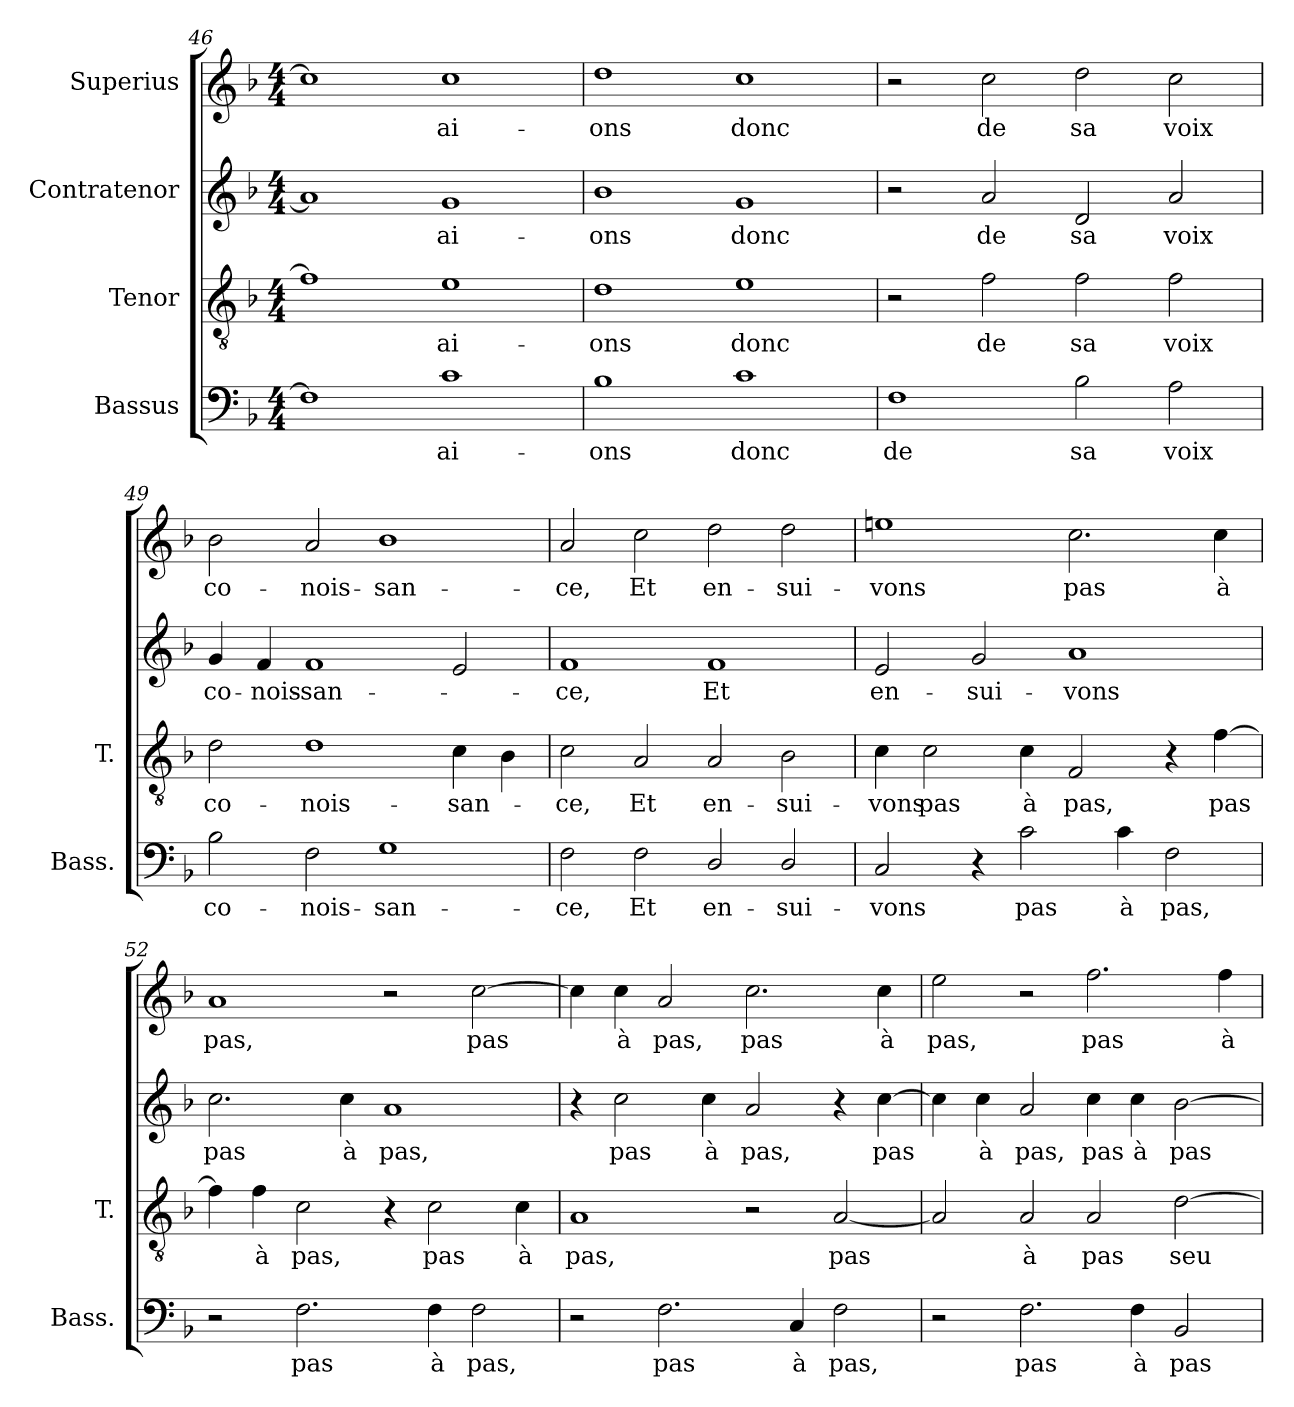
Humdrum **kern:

**kern	**text	**kern	**text	**kern	**text	**kern	**text
*part4	*part4	*part3	*part3	*part2	*part2	*part1	*part1
*staff4	*staff4	*staff3	*staff3	*staff2	*staff2	*staff1	*staff1
*I"Bassus	*	*I"Tenor	*	*I"Contratenor	*	*I"Superius	*
*I'Bass.	*	*I'T.	*	*	*	*	*
*clefF4	*	*clefGv2	*	*clefG2	*	*clefG2	*
*	*	*ITrd7c12	*	*	*	*	*
*k[b-]	*	*k[b-]	*	*k[b-]	*	*k[b-]	*
*F:	*	*F:	*	*F:	*	*F:	*
*M4/4	*	*M4/4	*	*M4/4	*	*M4/4	*
=46	=46	=46	=46	=46	=46	=46	=46
1F\]	.	1F\]	.	1a/]	.	1cc\]	.
1c\	ai-	1E\	ai-	1g/	ai-	1cc\	ai-
=47	=47	=47	=47	=47	=47	=47	=47
1B-\	-ons	1D\	-ons	1b-\	-ons	1dd\	-ons
1c\	donc	1E\	donc	1g/	donc	1cc\	donc
=48	=48	=48	=48	=48	=48	=48	=48
1F\	de	2r	.	2r	.	2r	.
.	.	2F\	de	2a/	de	2cc\	de
2B-\	sa	2F\	sa	2d/	sa	2dd\	sa
2A\	voix	2F\	voix	2a/	voix	2cc\	voix
!!LO:PB:g=z
=49	=49	=49	=49	=49	=49	=49	=49
2B-\	co-	2D\	co-	4g/	co-	2b-\	co-
.	.	.	.	4f/	-nois-	.	.
2F\	-nois-	1D\	-nois-	1f/	-san-	2a/	-nois-
1G\	-san-	.	.	.	.	1b-\	-san-
.	.	4C\	-san-	2e/	.	.	.
.	.	4BB-\	.	.	.	.	.
=50	=50	=50	=50	=50	=50	=50	=50
2F\	-ce,	2C\	-ce,	1f/	-ce,	2a/	-ce,
2F\	Et	2AA/	Et	.	.	2cc\	Et
2D/	en-	2AA/	en-	1f/	Et	2dd\	en-
2D/	-sui-	2BB-\	-sui-	.	.	2dd\	-sui-
=51	=51	=51	=51	=51	=51	=51	=51
2C/	-vons	4C\	-vons	2e/	en-	1een\	-vons
.	.	2C\	pas	.	.	.	.
4r	.	.	.	2g/	-sui-	.	.
2c\	pas	4C\	à	.	.	.	.
.	.	2FF/	pas,	1a/	-vons	2.cc\	pas
4c\	à	.	.	.	.	.	.
2F\	pas,	4r	.	.	.	.	.
.	.	[4F\	pas	.	.	4cc\	à
=52	=52	=52	=52	=52	=52	=52	=52
2r	.	4F\]	.	2.cc\	pas	1a/	pas,
.	.	4F\	à	.	.	.	.
2.F\	pas	2C\	pas,	.	.	.	.
.	.	.	.	4cc\	à	.	.
.	.	4r	.	1a/	pas,	2r	.
4F\	à	2C\	pas	.	.	.	.
2F\	pas,	.	.	.	.	[2cc\	pas
.	.	4C\	à	.	.	.	.
!!LO:LB:g=z
=53	=53	=53	=53	=53	=53	=53	=53
2r	.	1AA/	pas,	4r	.	4cc\]	.
.	.	.	.	2cc\	pas	4cc\	à
2.F\	pas	.	.	.	.	2a/	pas,
.	.	.	.	4cc\	à	.	.
.	.	2r	.	2a/	pas,	2.cc\	pas
4C/	à	.	.	.	.	.	.
2F\	pas,	[2AA/	pas	4r	.	.	.
.	.	.	.	[4cc\	pas	4cc\	à
=54	=54	=54	=54	=54	=54	=54	=54
2r	.	2AA/]	.	4cc\]	.	2ee\	pas,
.	.	.	.	4cc\	à	.	.
2.F\	pas	2AA/	à	2a/	pas,	2r	.
.	.	2AA/	pas	4cc\	pas	2.ff\	pas
4F\	à	.	.	4cc\	à	.	.
2BB-/	pas	[2D\	seu-	[2b-\	pas	.	.
.	.	.	.	.	.	4ff\	à
=	=	=	=	=	=	=	=
*-	*-	*-	*-	*-	*-	*-	*-
